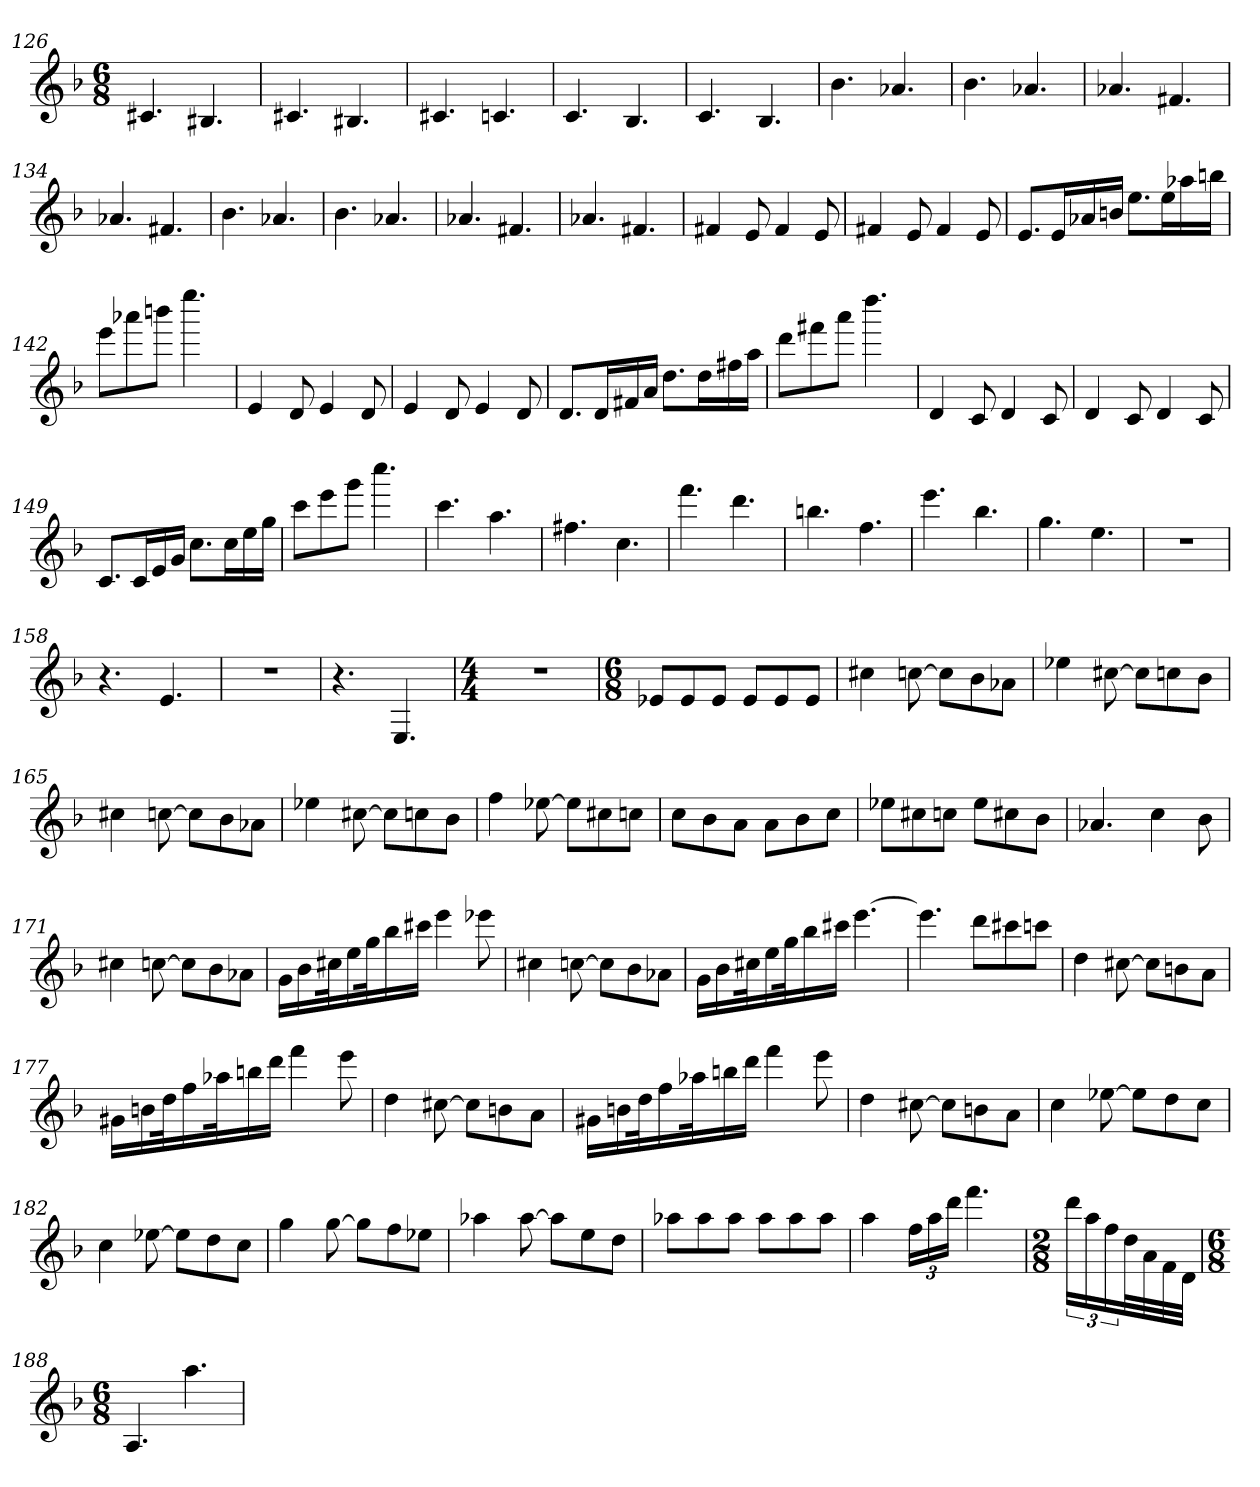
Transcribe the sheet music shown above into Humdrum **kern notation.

**kern
*part1
*staff1
*clefG2
*k[b-]
*F:
*M6/8
=126
4.c#X
4.B#X
=127
4.c#X
4.B#X
=128
4.c#X
4.cn
=129
4.c
4.B-
=130
4.c
4.B-
=131
4.b-
4.a-X
=132
4.b-
4.a-X
=133
4.a-X
4.f#X
=134
4.a-X
4.f#X
=135
4.b-
4.a-X
=136
4.b-
4.a-X
=137
4.a-X
4.f#X
=138
4.a-X
4.f#X
=139
4f#X
8e
4f#
8e
=140
4f#X
8e
4f#
8e
=141
8.e/L
16e/L
16a-X/
16bn/JJ
8.ee\L
16ee\L
16aa-X\
16bbn\JJ
=142
8eee\L
8aaa-X\
8bbbn\J
4.eeee
=143
4e
8d
4e
8d
=144
4e
8d
4e
8d
=145
8.d/L
16d/L
16f#X/
16a/JJ
8.dd\L
16dd\L
16ff#X\
16aa\JJ
=146
8ddd\L
8fff#X\
8aaa\J
4.dddd
=147
4d
8c
4d
8c
=148
4d
8c
4d
8c
=149
8.c/L
16c/L
16e/
16g/JJ
8.cc\L
16cc\L
16ee\
16gg\JJ
=150
8ccc\L
8eee\
8ggg\J
4.cccc
=151
4.ccc
4.aa
=152
4.ff#X
4.cc
=153
4.fff
4.ddd
=154
4.bbn
4.ff
=155
4.eee
4.bb-
=156
4.gg
4.ee
=157
2.r
=158
4.r
4.e
=159
2.r
=160
4.r
4.E
=161
*M4/4
1r
=162
*M6/8
8e-X/L
8e-/
8e-/J
8e-/L
8e-/
8e-/J
=163
4cc#X
[8ccn
8cc\L]
8b-\
8a-X\J
=164
4ee-X
[8cc#X
8cc#\L]
8ccn\
8b-\J
=165
4cc#X
[8ccn
8cc\L]
8b-\
8a-X\J
=166
4ee-X
[8cc#X
8cc#\L]
8ccn\
8b-\J
=167
4ff
[8ee-X
8ee-\L]
8cc#X\
8ccn\J
=168
8cc\L
8b-\
8a\J
8a\L
8b-\
8cc\J
=169
8ee-X\L
8cc#X\
8ccn\J
8ee-\L
8cc#X\
8b-\J
=170
4.a-X
4cc
8b-
=171
4cc#X
[8ccn
8cc\L]
8b-\
8a-X\J
=172
16g\LL
16b-\
32cc#X\K
16ee\
32gg\K
16bb-\
16ccc#X\JJ
4eee
8eee-X
=173
4cc#X
[8ccn
8cc\L]
8b-\
8a-X\J
=174
16g\LL
16b-\
32cc#X\K
16ee\
32gg\K
16bb-\
16ccc#X\JJ
[4.eee
=175
4.eee]
8ddd\L
8ccc#X\
8cccn\J
=176
4dd
[8cc#X
8cc#\L]
8bn\
8a\J
=177
16g#X\LL
16bn\
32dd\K
16ff\
32aa-X\K
16bbn\
16ddd\JJ
4fff
8eee
=178
4dd
[8cc#X
8cc#\L]
8bn\
8a\J
=179
16g#X\LL
16bn\
32dd\K
16ff\
32aa-X\K
16bbn\
16ddd\JJ
4fff
8eee
=180
4dd
[8cc#X
8cc#\L]
8bn\
8a\J
=181
4cc
[8ee-X
8ee-\L]
8dd\
8cc\J
=182
4cc
[8ee-X
8ee-\L]
8dd\
8cc\J
=183
4gg
[8gg
8gg\L]
8ff\
8ee-X\J
=184
4aa-X
[8aa-
8aa-\L]
8ee\
8dd\J
=185
8aa-X\L
8aa-\
8aa-\J
8aa-\L
8aa-\
8aa-\J
=186
4aa
24ff\LL
24aa\
24ddd\JJ
4.fff
=187
*M2/8
24ddd\LL
24aa\
24ff\
32dd\L
32a\
32f\
32d\JJJ
=188
*M6/8
4.A
4.aa
=
*-
